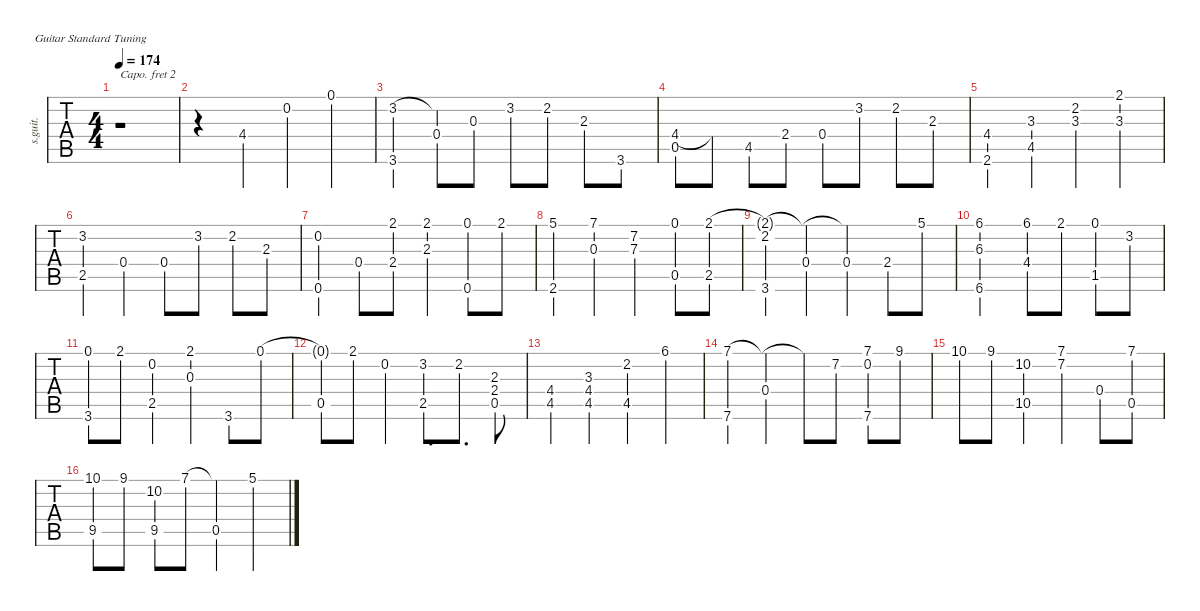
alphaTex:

\defaultSystemsLayout 4
\hideDynamics
\bracketExtendMode nobrackets
\otherSystemsTrackNameOrientation horizontal
\track ("Steel Guitar" "s.guit.") {instrument acousticguitarsteel}
\staff {tabs}
\capo 2
\tuning (E4 B3 G3 D3 A2 E2)
\ts (4 4)
\tempo 174
\clef g2
\ks c
r.1{dy f instrument acousticguitarsteel} |
r.4 4.4.4 0.2.4 0.1.4 |
(3.2 3.6).4 (0.4 3.2{t}).8{dy mf} 0.3.8 3.2.8 2.2.8{dy f} 2.3.8{dy mf} 3.6.8 |
(4.4 0.5).8{dy f} 4.4{t}.8{dy mf} 4.5.8{dy f} 2.4.8{dy mf} 0.4.8{dy f} 3.2.8{dy mf} 2.2.8{dy f} 2.3.8 |
(4.4 2.6).4 (3.3 4.5).4 (2.2 3.3).4 (3.3 2.1).4 |
(2.5 3.2).4 0.4.4 0.4.8 3.2.8 2.2.8 2.3.8 |
(0.2 0.6).4 0.4.8 (2.1 2.4).8 (2.1 2.3).4 (0.1 0.6).8{dy mf} 2.1.8{dy f} |
(5.1 2.6).4 (7.1 0.3).4{dy mf} (7.3 7.2).4{dy f} (0.1 0.5).8{dy mf} (2.1 2.5).8{dy f} |
(2.2 2.1{t} 3.6).4 (0.4 2.1{t}).4 (2.1{t} 0.4).4 2.4.8 5.1.8{dy mf} |
(6.3 6.1 6.6).2{dy f} (6.1 4.4).8{dy mf} 2.1.8{dy f} (0.1 1.5).8 3.2.8 |
(0.1 3.6).8 2.1.8{dy mf} (0.2 2.5).4{dy f} (2.1 0.3).4 3.6.8 0.1.8 |
(0.1{t} 0.5).8 2.1.8{dy mf} 0.2.4{dy f} (3.2 2.5).8{d dy mf} 2.2.8{d dy f} (2.4 2.3 0.5).8 |
(4.5 4.4).4 (4.4 3.3 4.5).4 (4.5 2.2).4 6.1.4{dy mf} |
(7.1 7.6).4{dy f} (7.1{t} 0.4).4 7.1{t}.8 7.2.8 (7.6 7.1 0.2).8 9.1.8 |
10.1.8{dy mf} 9.1.8{dy f} (10.2 10.5).4 (7.2 7.1).4 0.4.8 (7.1 0.5).8{dy mf} |
(10.1 9.5).8{dy f} 9.1.8 (10.2 9.5).8 7.1.8 (7.1{t} 0.5).4 5.1.4
